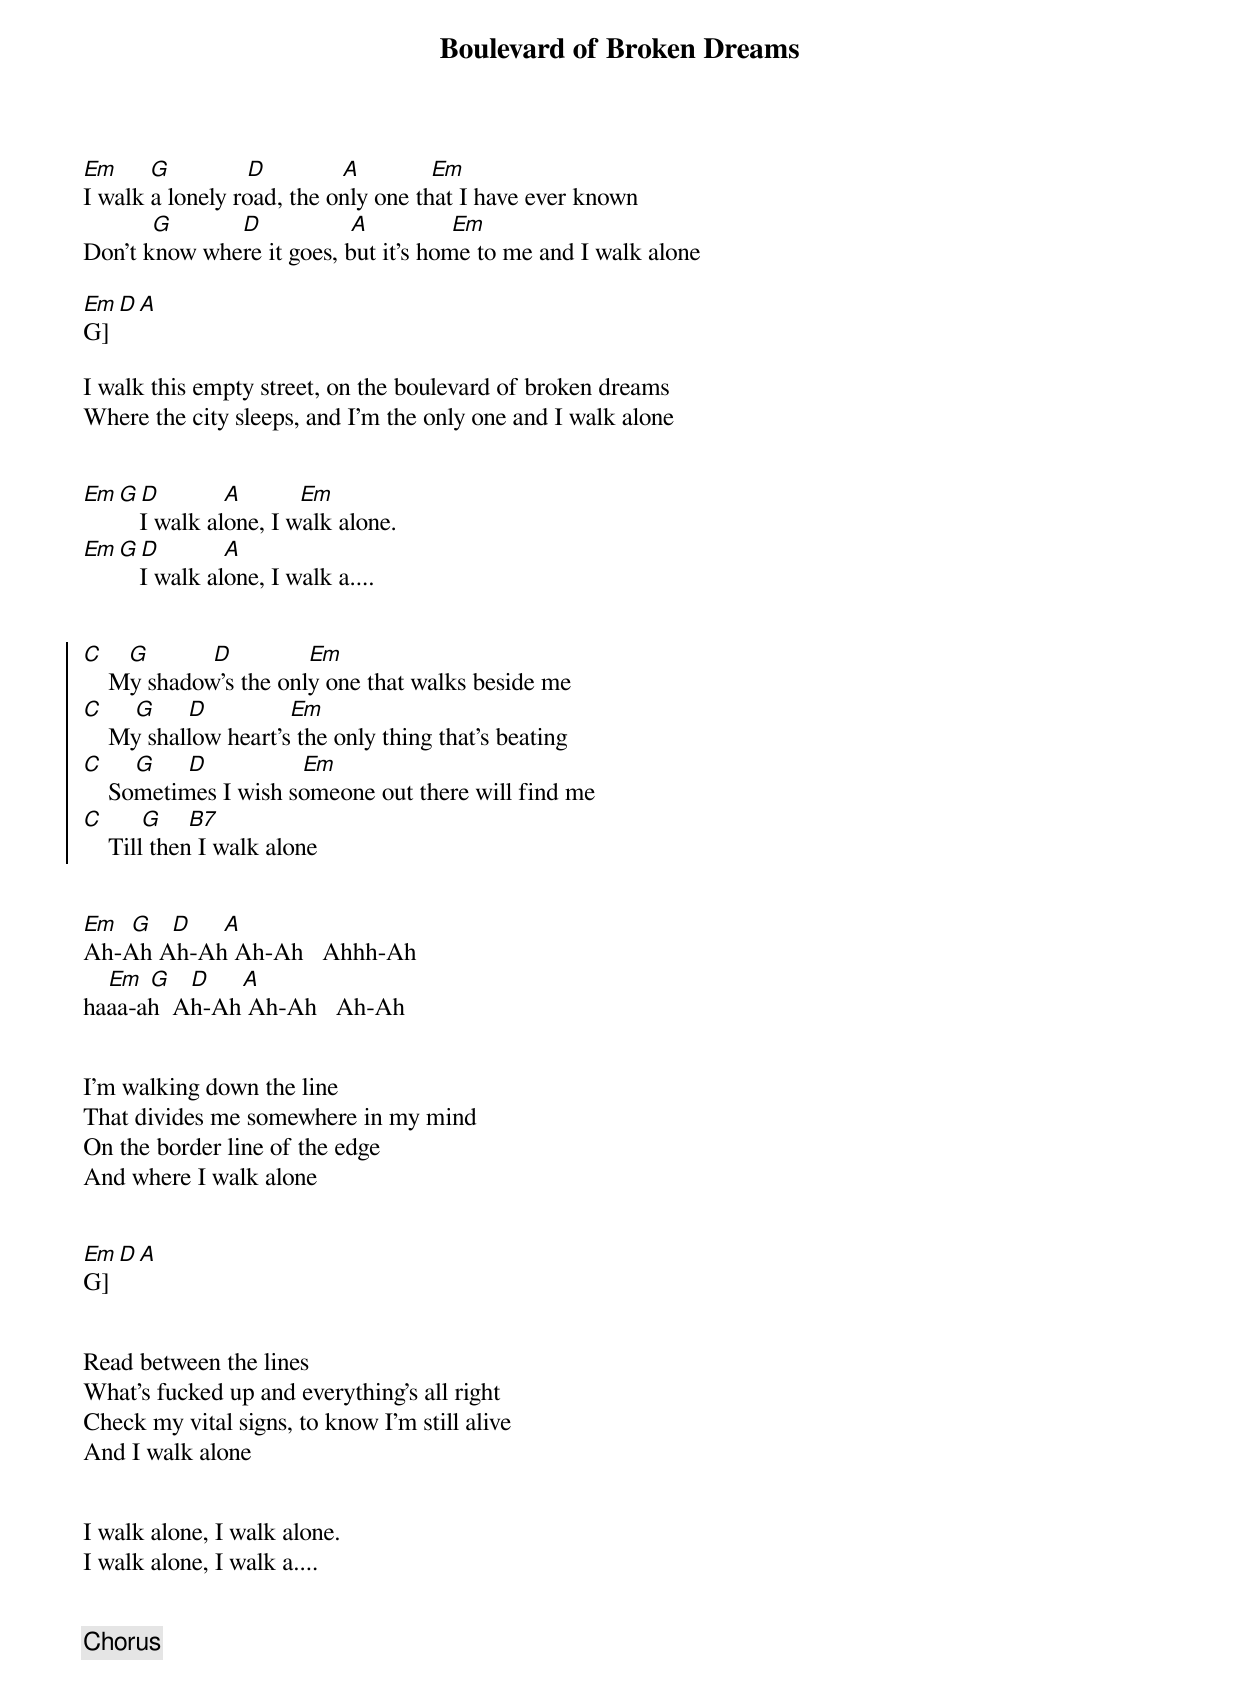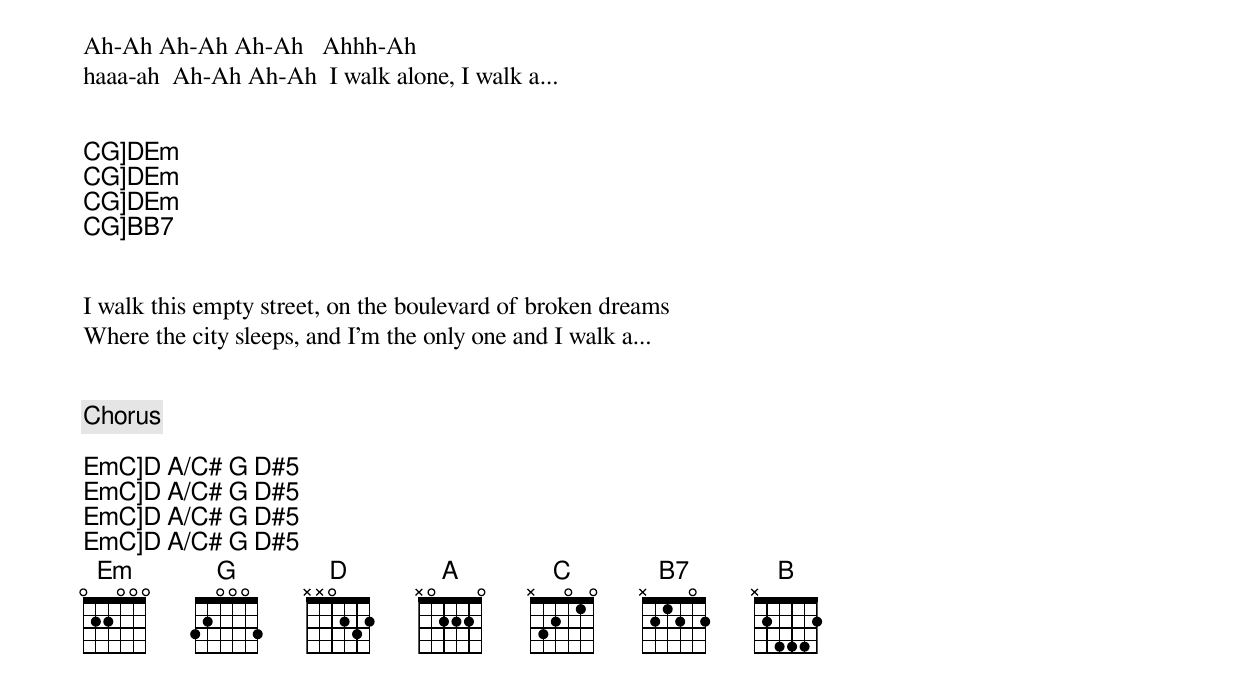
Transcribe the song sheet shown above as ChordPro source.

{title: Boulevard of Broken Dreams}
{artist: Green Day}

[Em]     [G]            [D]            [A]           [Em]
I walk a lonely road, the only one that I have ever known
           [G]           [D]              [A]             [Em]
Don't know where it goes, but it's home to me and I walk alone

[Em]G][D][A]

I walk this empty street, on the boulevard of broken dreams
Where the city sleeps, and I'm the only one and I walk alone


[Em][G][D]          [A]         [Em]
         I walk alone, I walk alone.
[Em][G][D]          [A]
         I walk alone, I walk a....


{start_of_chorus}
[C]    [G]          [D]            [Em]
    My shadow's the only one that walks beside me
[C]     [G]     [D]             [Em]
    My shallow heart's the only thing that's beating
[C]     [G]     [D]               [Em]
    Sometimes I wish someone out there will find me
[C]      [G]    [B7]
    Till then I walk alone
{end_of_chorus}


[Em]  [G]   [D]     [A]
Ah-Ah Ah-Ah Ah-Ah   Ahhh-Ah
    [Em] [G]   [D]     [A]
haaa-ah  Ah-Ah Ah-Ah   Ah-Ah


I'm walking down the line
That divides me somewhere in my mind
On the border line of the edge
And where I walk alone


[Em]G][D][A]


Read between the lines
What's fucked up and everything's all right
Check my vital signs, to know I'm still alive
And I walk alone


I walk alone, I walk alone.
I walk alone, I walk a....


{chorus}


Ah-Ah Ah-Ah Ah-Ah   Ahhh-Ah
haaa-ah  Ah-Ah Ah-Ah  I walk alone, I walk a...


{start_of_grid}
[C]G][D][Em]
[C]G][D][Em]
[C]G][D][Em]
[C]G][B][B7]
{end_of_grid}


I walk this empty street, on the boulevard of broken dreams
Where the city sleeps, and I'm the only one and I walk a...


{chorus}

{start_of_grid}
[Em]C][D] [A/C#] [G] [D#5]
[Em]C][D] [A/C#] [G] [D#5]
[Em]C][D] [A/C#] [G] [D#5]
[Em]C][D] [A/C#] [G] [D#5]
{end_of_grid}
